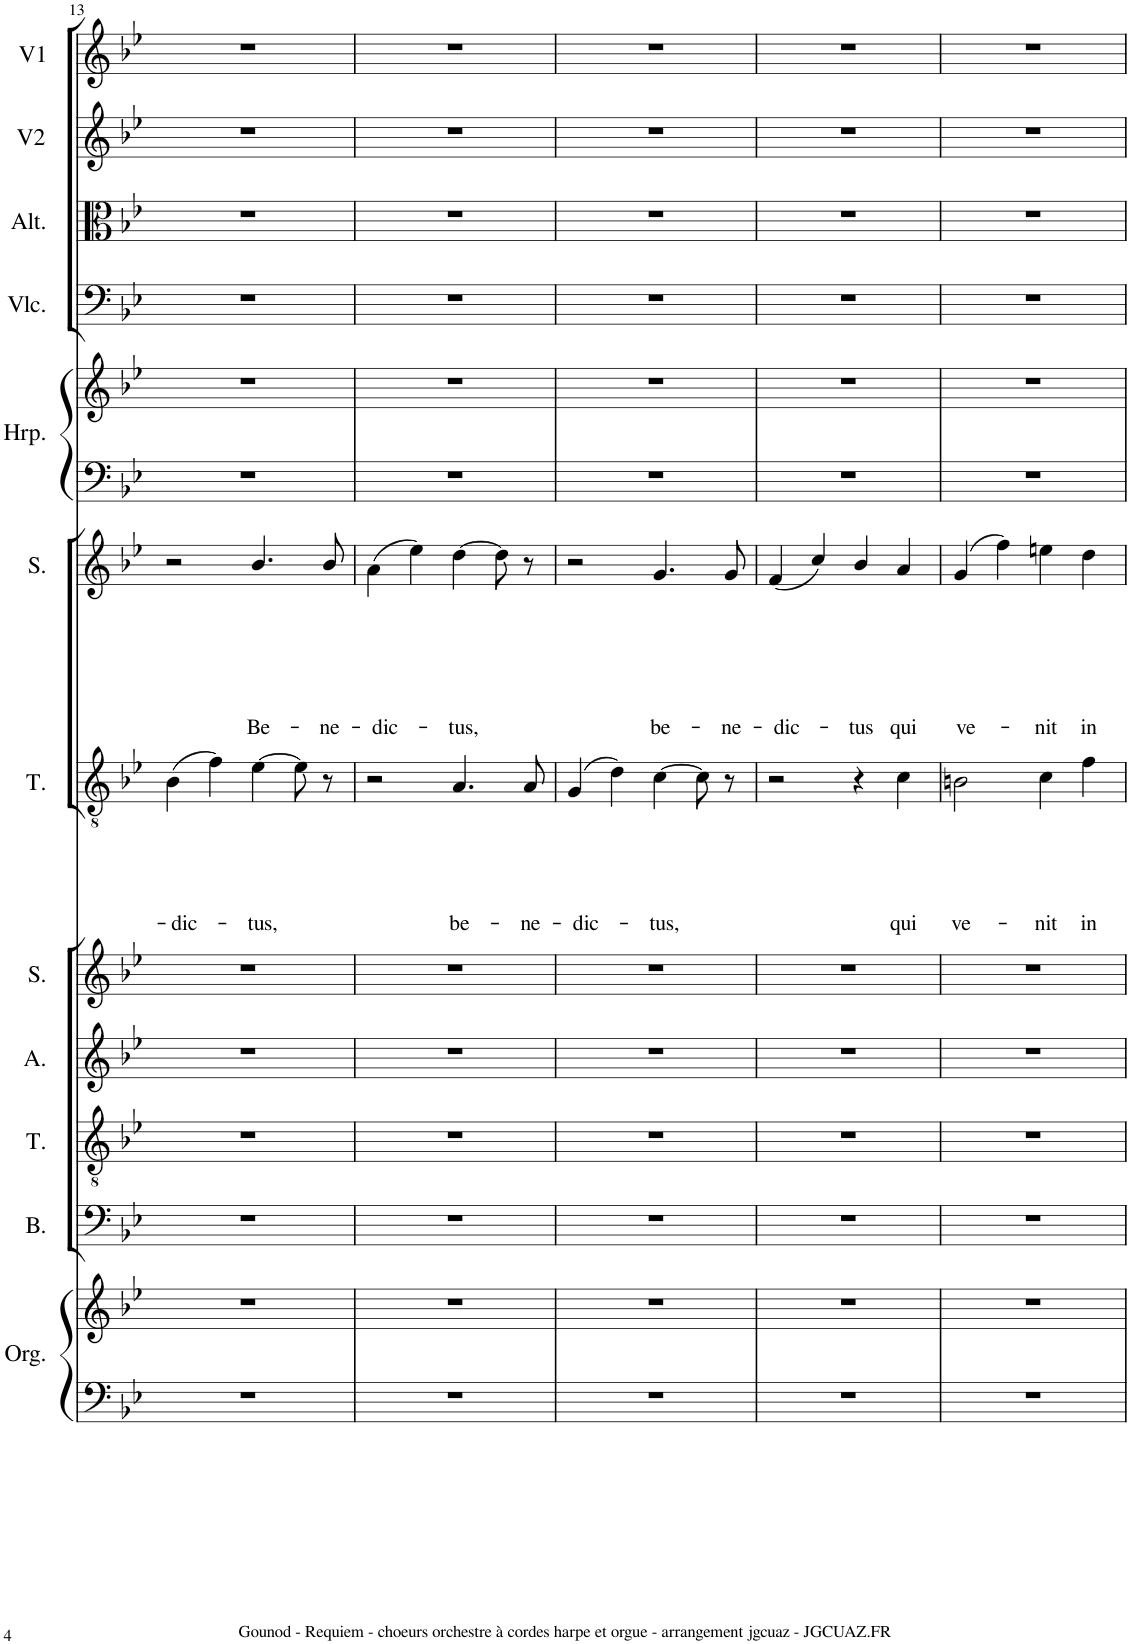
**kern	**kern	**kern	**kern	**kern	**kern	**kern	**text	**text	**text	**text	**text	**kern	**text	**text	**text	**text	**text	**text	**kern	**kern	**kern	**kern	**kern	**kern
*part12	*part12	*part11	*part10	*part9	*part8	*part7	*part7	*part7	*part7	*part7	*part7	*part6	*part6	*part6	*part6	*part6	*part6	*part6	*part5	*part5	*part4	*part3	*part2	*part1
*staff14	*staff13	*staff12	*staff11	*staff10	*staff9	*staff8	*staff8	*staff8	*staff8	*staff8	*staff8	*staff7	*staff7	*staff7	*staff7	*staff7	*staff7	*staff7	*staff6	*staff5	*staff4	*staff3	*staff2	*staff1
*I"Orgue	*	*I"Bass	*I"Ténor	*I"Alto	*I"Soprano	*I"Ténor Solo	*	*	*	*	*	*I"Soprano Solo	*	*	*	*	*	*	*I"Harpe	*	*I"Violoncelle	*I"Alto	*I"Violon 2	*I"Violon 1
*I'Org.	*	*I'B.	*I'T.	*I'A.	*I'S.	*I'T.	*	*	*	*	*	*I'S.	*	*	*	*	*	*	*I'Hrp.	*	*I'Vlc.	*I'Alt.	*I'V2	*I'V1
!!LO:PB:g=z
*clefF4	*clefG2	*clefF4	*clefGv2	*clefG2	*clefG2	*clefGv2	*	*	*	*	*	*clefG2	*	*	*	*	*	*	*clefF4	*clefG2	*clefF4	*clefC3	*clefG2	*clefG2
*k[b-e-]	*k[b-e-]	*k[b-e-]	*k[b-e-]	*k[b-e-]	*k[b-e-]	*k[b-e-]	*	*	*	*	*	*k[b-e-]	*	*	*	*	*	*	*k[b-e-]	*k[b-e-]	*k[b-e-]	*k[b-e-]	*k[b-e-]	*k[b-e-]
*M4/4	*M4/4	*M4/4	*M4/4	*M4/4	*M4/4	*M4/4	*	*	*	*	*	*M4/4	*	*	*	*	*	*	*M4/4	*M4/4	*M4/4	*M4/4	*M4/4	*M4/4
=13	=13	=13	=13	=13	=13	=13	=13	=13	=13	=13	=13	=13	=13	=13	=13	=13	=13	=13	=13	=13	=13	=13	=13	=13
!	!	!	!	!	!	!	!	!	!	!	!LO:LY:b	!	!	!	!	!	!	!	!	!	!	!	!	!
1r	1r	1r	1r	1r	1r	(4B-\	.	.	.	.	-dic-	2r	.	.	.	.	.	.	1r	1r	1r	1r	1r	1r
.	.	.	.	.	.	4f\)	.	.	.	.	.	.	.	.	.	.	.	.	.	.	.	.	.	.
!	!	!	!	!	!	!	!	!	!	!	!LO:LY:b	!	!	!	!	!	!	!LO:LY:b	!	!	!	!	!	!
.	.	.	.	.	.	[4e-\	.	.	.	.	-tus,	4.b-/	.	.	.	.	.	Be-	.	.	.	.	.	.
.	.	.	.	.	.	8e-\]	.	.	.	.	.	.	.	.	.	.	.	.	.	.	.	.	.	.
!	!	!	!	!	!	!	!	!	!	!	!	!	!	!	!	!	!	!LO:LY:b	!	!	!	!	!	!
.	.	.	.	.	.	8r	.	.	.	.	.	8b-/	.	.	.	.	.	-ne-	.	.	.	.	.	.
=14	=14	=14	=14	=14	=14	=14	=14	=14	=14	=14	=14	=14	=14	=14	=14	=14	=14	=14	=14	=14	=14	=14	=14	=14
!	!	!	!	!	!	!	!	!	!	!	!	!	!	!	!	!	!	!LO:LY:b	!	!	!	!	!	!
1r	1r	1r	1r	1r	1r	2r	.	.	.	.	.	(4a\	.	.	.	.	.	-dic-	1r	1r	1r	1r	1r	1r
.	.	.	.	.	.	.	.	.	.	.	.	4ee-\)	.	.	.	.	.	.	.	.	.	.	.	.
!	!	!	!	!	!	!	!	!	!	!	!LO:LY:b	!	!	!	!	!	!	!LO:LY:b	!	!	!	!	!	!
.	.	.	.	.	.	4.A/	.	.	.	.	be-	[4dd\	.	.	.	.	.	-tus,	.	.	.	.	.	.
.	.	.	.	.	.	.	.	.	.	.	.	8dd\]	.	.	.	.	.	.	.	.	.	.	.	.
!	!	!	!	!	!	!	!	!	!	!	!LO:LY:b	!	!	!	!	!	!	!	!	!	!	!	!	!
.	.	.	.	.	.	8A/	.	.	.	.	-ne-	8r	.	.	.	.	.	.	.	.	.	.	.	.
=15	=15	=15	=15	=15	=15	=15	=15	=15	=15	=15	=15	=15	=15	=15	=15	=15	=15	=15	=15	=15	=15	=15	=15	=15
!	!	!	!	!	!	!	!	!	!	!	!LO:LY:b	!	!	!	!	!	!	!	!	!	!	!	!	!
1r	1r	1r	1r	1r	1r	(4G/	.	.	.	.	-dic-	2r	.	.	.	.	.	.	1r	1r	1r	1r	1r	1r
.	.	.	.	.	.	4d\)	.	.	.	.	.	.	.	.	.	.	.	.	.	.	.	.	.	.
!	!	!	!	!	!	!	!	!	!	!	!LO:LY:b	!	!	!	!	!	!	!LO:LY:b	!	!	!	!	!	!
.	.	.	.	.	.	[4c\	.	.	.	.	-tus,	4.g/	.	.	.	.	.	be-	.	.	.	.	.	.
.	.	.	.	.	.	8c\]	.	.	.	.	.	.	.	.	.	.	.	.	.	.	.	.	.	.
!	!	!	!	!	!	!	!	!	!	!	!	!	!	!	!	!	!	!LO:LY:b	!	!	!	!	!	!
.	.	.	.	.	.	8r	.	.	.	.	.	8g/	.	.	.	.	.	-ne-	.	.	.	.	.	.
=16	=16	=16	=16	=16	=16	=16	=16	=16	=16	=16	=16	=16	=16	=16	=16	=16	=16	=16	=16	=16	=16	=16	=16	=16
!	!	!	!	!	!	!	!	!	!	!	!	!	!	!	!	!	!	!LO:LY:b	!	!	!	!	!	!
1r	1r	1r	1r	1r	1r	2r	.	.	.	.	.	(4f/	.	.	.	.	.	-dic-	1r	1r	1r	1r	1r	1r
.	.	.	.	.	.	.	.	.	.	.	.	4cc/)	.	.	.	.	.	.	.	.	.	.	.	.
!	!	!	!	!	!	!	!	!	!	!	!	!	!	!	!	!	!	!LO:LY:b	!	!	!	!	!	!
.	.	.	.	.	.	4r	.	.	.	.	.	4b-/	.	.	.	.	.	-tus	.	.	.	.	.	.
!	!	!	!	!	!	!	!	!	!	!	!LO:LY:b	!	!	!	!	!	!	!LO:LY:b	!	!	!	!	!	!
.	.	.	.	.	.	4c\	.	.	.	.	qui	4a/	.	.	.	.	.	qui	.	.	.	.	.	.
=17	=17	=17	=17	=17	=17	=17	=17	=17	=17	=17	=17	=17	=17	=17	=17	=17	=17	=17	=17	=17	=17	=17	=17	=17
!	!	!	!	!	!	!	!	!	!	!	!LO:LY:b	!	!	!	!	!	!	!LO:LY:b	!	!	!	!	!	!
1r	1r	1r	1r	1r	1r	2Bn\	.	.	.	.	ve-	(4g/	.	.	.	.	.	ve-	1r	1r	1r	1r	1r	1r
.	.	.	.	.	.	.	.	.	.	.	.	4ff\)	.	.	.	.	.	.	.	.	.	.	.	.
!	!	!	!	!	!	!	!	!	!	!	!LO:LY:b	!	!	!	!	!	!	!LO:LY:b	!	!	!	!	!	!
.	.	.	.	.	.	4c\	.	.	.	.	-nit	4een\	.	.	.	.	.	-nit	.	.	.	.	.	.
!	!	!	!	!	!	!	!	!	!	!	!LO:LY:b	!	!	!	!	!	!	!LO:LY:b	!	!	!	!	!	!
.	.	.	.	.	.	4f\	.	.	.	.	in	4dd\	.	.	.	.	.	in	.	.	.	.	.	.
=	=	=	=	=	=	=	=	=	=	=	=	=	=	=	=	=	=	=	=	=	=	=	=	=
*-	*-	*-	*-	*-	*-	*-	*-	*-	*-	*-	*-	*-	*-	*-	*-	*-	*-	*-	*-	*-	*-	*-	*-	*-
